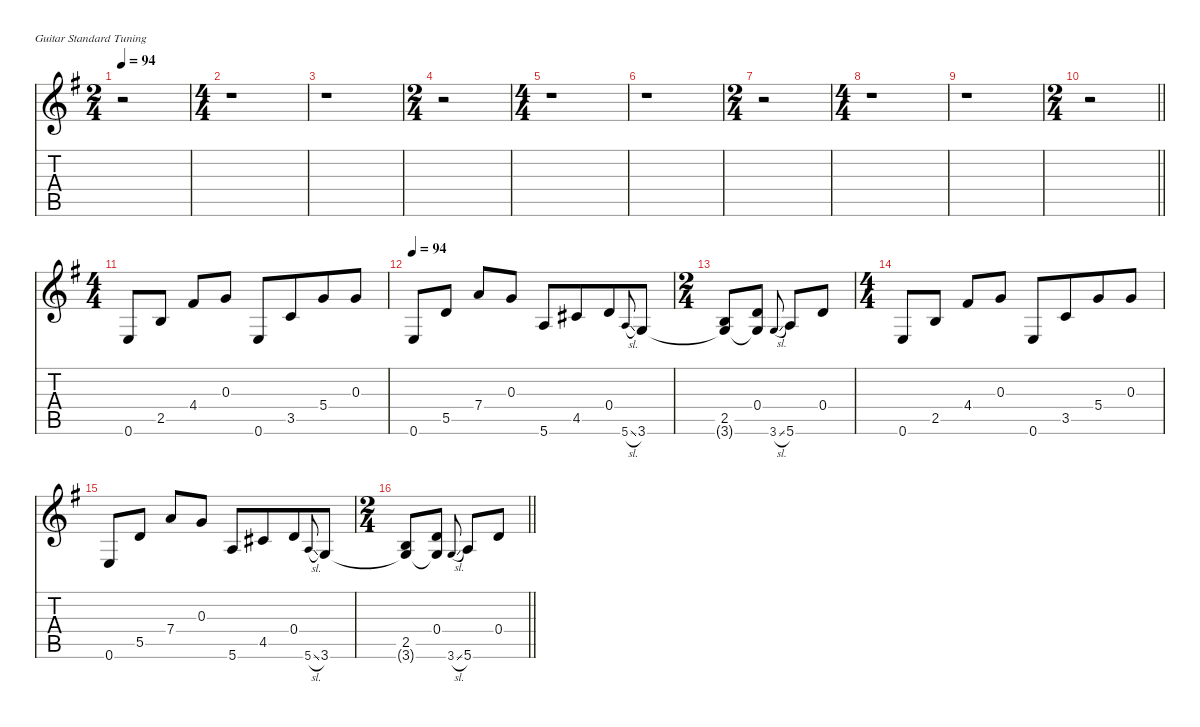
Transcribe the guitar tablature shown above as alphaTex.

\defaultSystemsLayout 4
\hideDynamics
\bracketExtendMode nobrackets
\singleTrackTrackNamePolicy hidden
\multiTrackTrackNamePolicy hidden
\firstSystemTrackNameMode fullname
\firstSystemTrackNameOrientation horizontal
\otherSystemsTrackNameOrientation horizontal
\track ("James Hetfield" "el.guit.") {defaultSystemsLayout 6 instrument electricguitarclean}
\staff {score tabs}
\tuning (E4 B3 G3 D3 A2 E2)
\ts (2 4)
\beaming (8 2 2)
\tempo 94
\clef g2
\ks eminor
r.2{dy f beam Down} |
\ts (4 4)
\beaming (8 2 2 4)
r.1{beam Down} |
r.1{beam Down} |
\ts (2 4)
\beaming (8 2 2)
r.2{beam Down} |
\ts (4 4)
\beaming (8 2 2 4)
r.1{beam Down} |
r.1{beam Down} |
\ts (2 4)
\beaming (8 2 2)
r.2{beam Down} |
\ts (4 4)
\beaming (8 2 2 4)
r.1{beam Down} |
r.1{beam Down} |
\ts (2 4)
\beaming (8 2 2)
\barLineRight lightlight
r.2{beam Down} |
\ts (4 4)
\beaming (8 2 2 4)
0.6{acc forcenatural}.8{beam Up} 2.5{acc forcenatural}.8{beam Up} 4.4{acc #}.8{beam Up} 0.3{acc forcenatural}.8{beam Up} 0.6{acc forcenatural}.8{beam Up} 3.5{acc forcenatural}.8{beam Up} 5.4{acc forcenatural}.8{beam Up} 0.3{acc forcenatural}.8{beam Up} |
\tempo 94
0.6{acc forcenatural}.8{beam Up} 5.5{acc forcenatural}.8{beam Up} 7.4{acc forcenatural}.8{beam Up} 0.3{acc forcenatural}.8{beam Up} 5.6{acc forcenatural}.8{beam Up} 4.5{acc #}.8{beam Up} 0.4{acc forcenatural}.8{beam Up} 5.6{sl acc forcenatural}.8{gr onbeat beam Up} 3.6{acc forcenatural}.8{beam Up} |
\ts (2 4)
\beaming (8 2 2)
(2.5{acc forcenatural} 3.6{t acc forcenatural}).8{beam Up} (0.4{acc forcenatural} 3.6{t acc forcenatural}).8{beam Up} 3.6{sl acc forcenatural}.8{gr onbeat beam Up} 5.6{acc forcenatural}.8{beam Up} 0.4{acc forcenatural}.8{beam Up} |
\ts (4 4)
\beaming (8 2 2 4)
0.6{acc forcenatural}.8{beam Up} 2.5{acc forcenatural}.8{beam Up} 4.4{acc #}.8{beam Up} 0.3{acc forcenatural}.8{beam Up} 0.6{acc forcenatural}.8{beam Up} 3.5{acc forcenatural}.8{beam Up} 5.4{acc forcenatural}.8{beam Up} 0.3{acc forcenatural}.8{beam Up} |
0.6{acc forcenatural}.8{beam Up} 5.5{acc forcenatural}.8{beam Up} 7.4{acc forcenatural}.8{beam Up} 0.3{acc forcenatural}.8{beam Up} 5.6{acc forcenatural}.8{beam Up} 4.5{acc #}.8{beam Up} 0.4{acc forcenatural}.8{beam Up} 5.6{sl acc forcenatural}.8{gr onbeat beam Up} 3.6{acc forcenatural}.8{beam Up} |
\ts (2 4)
\beaming (8 2 2)
\barLineRight lightlight
(2.5{acc forcenatural} 3.6{t acc forcenatural}).8{beam Up} (0.4{acc forcenatural} 3.6{t acc forcenatural}).8{beam Up} 3.6{sl acc forcenatural}.8{gr onbeat beam Up} 5.6{acc forcenatural}.8{beam Up} 0.4{acc forcenatural}.8{beam Up}
